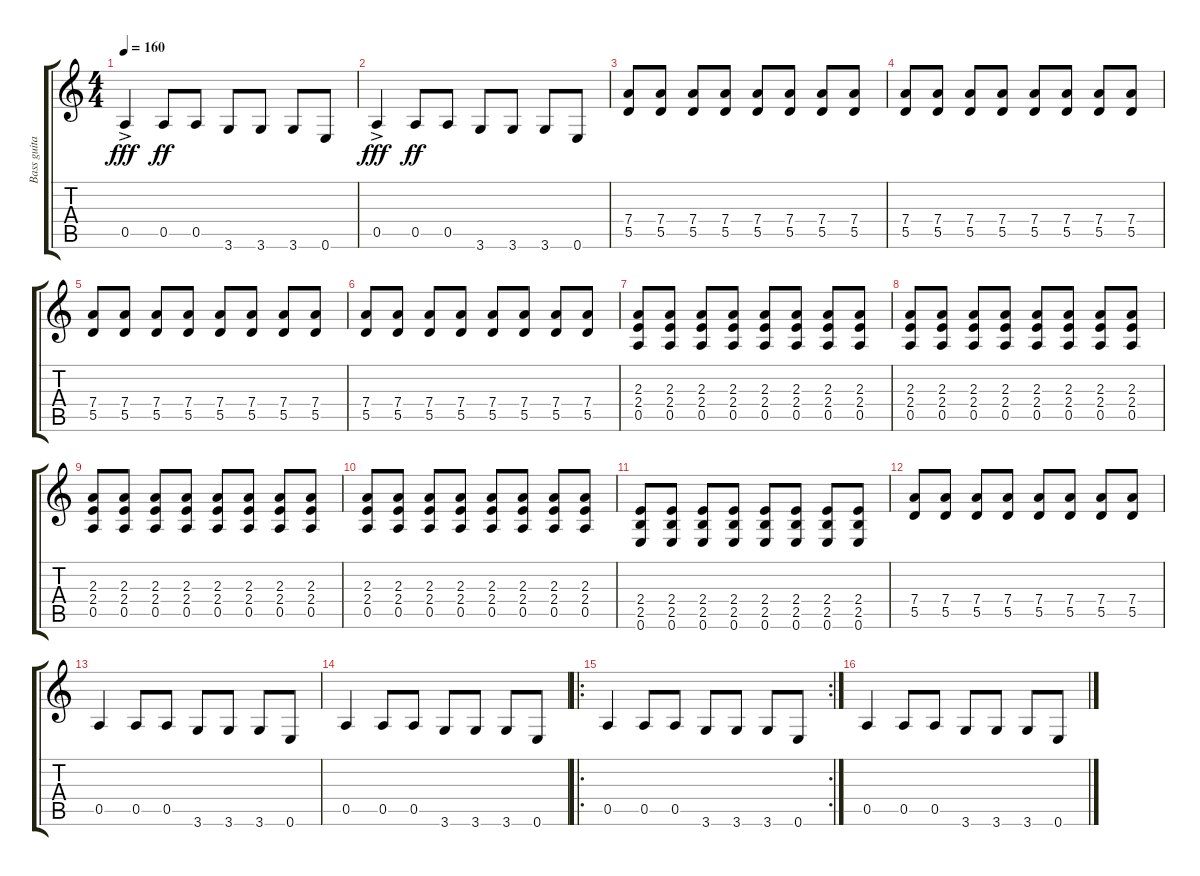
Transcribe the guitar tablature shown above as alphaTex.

\track ("Bass guitar" "Bass guita") {instrument electricbassfinger}
\staff {score tabs}
\tuning (E4 B3 G3 D3 A2 E2) {hide}
\ts (4 4)
\tempo 160
\clef g2
\ks c
0.5{ac}.4{dy fff} 0.5.8{dy ff} 0.5.8 3.6.8 3.6.8 3.6.8 0.6.8 |
0.5{ac}.4{dy fff} 0.5.8{dy ff} 0.5.8 3.6.8 3.6.8 3.6.8 0.6.8 |
(7.4 5.5).8 (7.4 5.5).8 (7.4 5.5).8 (7.4 5.5).8 (7.4 5.5).8 (7.4 5.5).8 (7.4 5.5).8 (7.4 5.5).8 |
(7.4 5.5).8 (7.4 5.5).8 (7.4 5.5).8 (7.4 5.5).8 (7.4 5.5).8 (7.4 5.5).8 (7.4 5.5).8 (7.4 5.5).8 |
(7.4 5.5).8 (7.4 5.5).8 (7.4 5.5).8 (7.4 5.5).8 (7.4 5.5).8 (7.4 5.5).8 (7.4 5.5).8 (7.4 5.5).8 |
(7.4 5.5).8 (7.4 5.5).8 (7.4 5.5).8 (7.4 5.5).8 (7.4 5.5).8 (7.4 5.5).8 (7.4 5.5).8 (7.4 5.5).8 |
(2.3 2.4 0.5).8 (2.3 2.4 0.5).8 (2.3 2.4 0.5).8 (2.3 2.4 0.5).8 (2.3 2.4 0.5).8 (2.3 2.4 0.5).8 (2.3 2.4 0.5).8 (2.3 2.4 0.5).8 |
(2.3 2.4 0.5).8 (2.3 2.4 0.5).8 (2.3 2.4 0.5).8 (2.3 2.4 0.5).8 (2.3 2.4 0.5).8 (2.3 2.4 0.5).8 (2.3 2.4 0.5).8 (2.3 2.4 0.5).8 |
(2.3 2.4 0.5).8 (2.3 2.4 0.5).8 (2.3 2.4 0.5).8 (2.3 2.4 0.5).8 (2.3 2.4 0.5).8 (2.3 2.4 0.5).8 (2.3 2.4 0.5).8 (2.3 2.4 0.5).8 |
(2.3 2.4 0.5).8 (2.3 2.4 0.5).8 (2.3 2.4 0.5).8 (2.3 2.4 0.5).8 (2.3 2.4 0.5).8 (2.3 2.4 0.5).8 (2.3 2.4 0.5).8 (2.3 2.4 0.5).8 |
(2.4 2.5 0.6).8 (2.4 2.5 0.6).8 (2.4 2.5 0.6).8 (2.4 2.5 0.6).8 (2.4 2.5 0.6).8 (2.4 2.5 0.6).8 (2.4 2.5 0.6).8 (2.4 2.5 0.6).8 |
(7.4 5.5).8 (7.4 5.5).8 (7.4 5.5).8 (7.4 5.5).8 (7.4 5.5).8 (7.4 5.5).8 (7.4 5.5).8 (7.4 5.5).8 |
0.5.4 0.5.8 0.5.8 3.6.8 3.6.8 3.6.8 0.6.8 |
0.5.4 0.5.8 0.5.8 3.6.8 3.6.8 3.6.8 0.6.8 |
\ro
\rc 2
0.5.4 0.5.8 0.5.8 3.6.8 3.6.8 3.6.8 0.6.8 |
0.5.4 0.5.8 0.5.8 3.6.8 3.6.8 3.6.8 0.6.8
